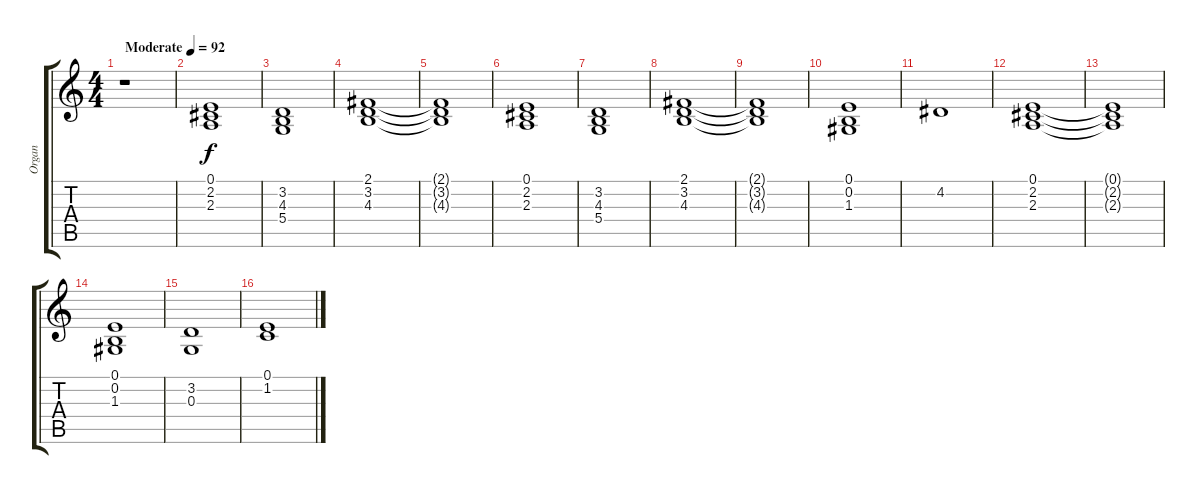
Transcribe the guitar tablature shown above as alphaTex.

\track ("Organ" "Organ") {instrument stringensemble1}
\staff {score tabs}
\tuning (E4 B3 G3 D3 A2 E2) {hide}
\ts (4 4)
\tempo (92 "Moderate")
\clef g2
\ks c
r.1{dy f instrument stringensemble1} |
(0.1 2.2 2.3).1 |
(3.2 4.3 5.4).1 |
(2.1 3.2 4.3).1 |
(2.1{t} 3.2{t} 4.3{t}).1 |
(0.1 2.2 2.3).1 |
(3.2 4.3 5.4).1 |
(2.1 3.2 4.3).1 |
(2.1{t} 3.2{t} 4.3{t}).1 |
(0.1 0.2 1.3).1 |
4.2.1 |
(0.1 2.2 2.3).1 |
(0.1{t} 2.2{t} 2.3{t}).1 |
(0.1 0.2 1.3).1 |
(3.2 0.3).1 |
(0.1 1.2).1
